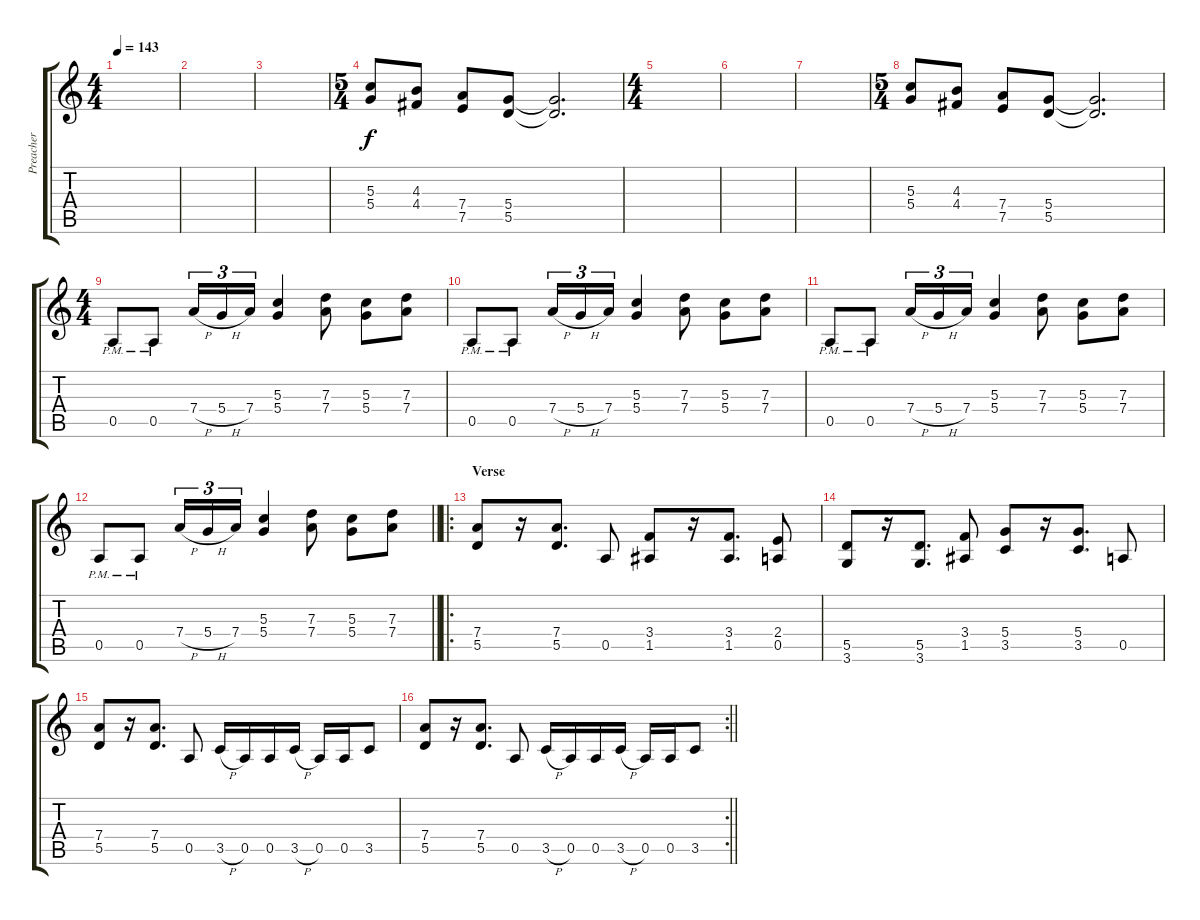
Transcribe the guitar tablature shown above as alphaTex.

\track ("Preacher" "Preacher") {instrument distortionguitar}
\staff {score tabs}
\tuning (E4 B3 G3 D3 A2 E2) {hide}
\ts (4 4)
\tempo 143
\clef g2
\ks c
|
|
|
\ts (5 4)
(5.3 5.4).8 (4.3 4.4).8 (7.4 7.5).8 (5.4 5.5).8 (5.4{t} 5.5{t}).2{d} |
\ts (4 4)
|
|
|
\ts (5 4)
(5.3 5.4).8 (4.3 4.4).8 (7.4 7.5).8 (5.4 5.5).8 (5.4{t} 5.5{t}).2{d} |
\ts (4 4)
0.5{pm}.8 0.5{pm}.8 7.4{h}.16{tu (3 2)} 5.4{h}.16{tu (3 2)} 7.4.16{tu (3 2)} (5.3 5.4).4 (7.3 7.4).8 (5.3 5.4).8 (7.3 7.4).8 |
0.5{pm}.8 0.5{pm}.8 7.4{h}.16{tu (3 2)} 5.4{h}.16{tu (3 2)} 7.4.16{tu (3 2)} (5.3 5.4).4 (7.3 7.4).8 (5.3 5.4).8 (7.3 7.4).8 |
0.5{pm}.8 0.5{pm}.8 7.4{h}.16{tu (3 2)} 5.4{h}.16{tu (3 2)} 7.4.16{tu (3 2)} (5.3 5.4).4 (7.3 7.4).8 (5.3 5.4).8 (7.3 7.4).8 |
\barLineRight lightlight
0.5{pm}.8 0.5{pm}.8 7.4{h}.16{tu (3 2)} 5.4{h}.16{tu (3 2)} 7.4.16{tu (3 2)} (5.3 5.4).4 (7.3 7.4).8 (5.3 5.4).8 (7.3 7.4).8 |
\ro
\section ("" "Verse")
(7.4 5.5).8 r.16 (7.4 5.5).8{d} 0.5.8 (3.4 1.5).8 r.16 (3.4 1.5).8{d} (2.4 0.5).8 |
(5.5 3.6).8 r.16 (5.5 3.6).8{d} (3.4 1.5).8 (5.4 3.5).8 r.16 (5.4 3.5).8{d} 0.5.8 |
(7.4 5.5).8 r.16 (7.4 5.5).8{d} 0.5.8 3.5{h}.16 0.5.16 0.5.16 3.5{h}.16 0.5.16 0.5.16 3.5.8 |
\rc 2
\barLineRight lightlight
(7.4 5.5).8 r.16 (7.4 5.5).8{d} 0.5.8 3.5{h}.16 0.5.16 0.5.16 3.5{h}.16 0.5.16 0.5.16 3.5.8
